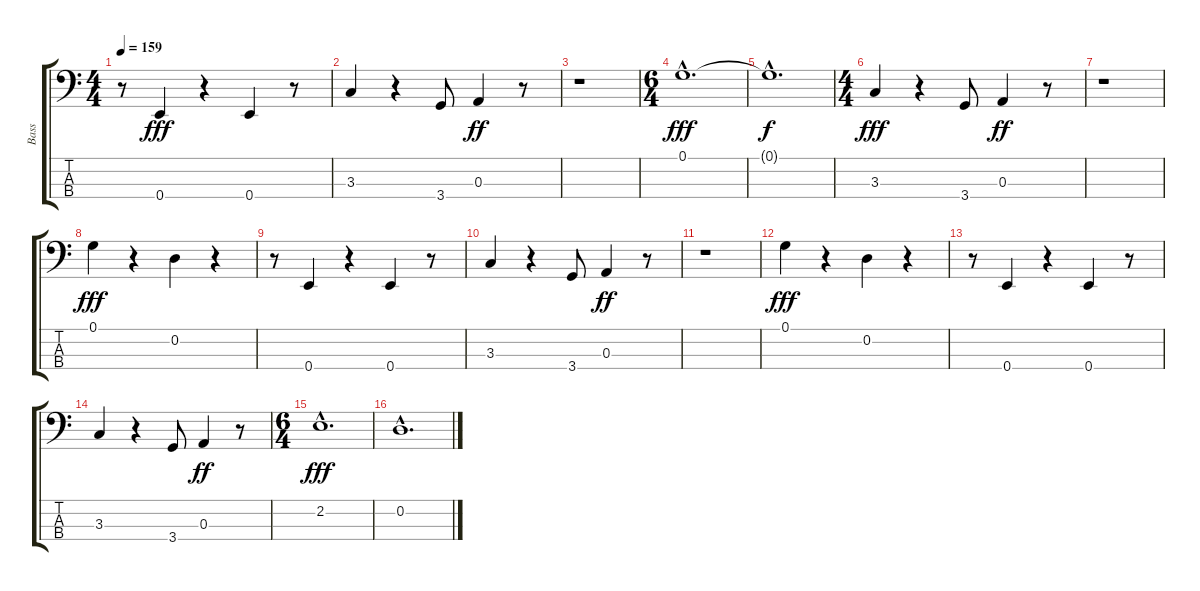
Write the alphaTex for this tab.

\track ("Bass" "Bass") {instrument electricbassfinger}
\staff {score tabs}
\tuning (G2 D2 A1 E1) {hide}
\ts (4 4)
\tempo 159
\clef f4
\ks c
r.8{dy fff} 0.4.4 r.4 0.4.4 r.8 |
3.3.4 r.4 3.4.8 0.3.4{dy ff} r.8 |
r.1 |
\ts (6 4)
0.1{hac}.1{d dy fff} |
0.1{hac t}.1{d dy f} |
\ts (4 4)
3.3.4{dy fff} r.4 3.4.8 0.3.4{dy ff} r.8 |
r.1 |
0.1.4{dy fff} r.4 0.2.4 r.4 |
r.8 0.4.4 r.4 0.4.4 r.8 |
3.3.4 r.4 3.4.8 0.3.4{dy ff} r.8 |
r.1 |
0.1.4{dy fff} r.4 0.2.4 r.4 |
r.8 0.4.4 r.4 0.4.4 r.8 |
3.3.4 r.4 3.4.8 0.3.4{dy ff} r.8 |
\ts (6 4)
2.2{hac}.1{d dy fff} |
0.2{hac}.1{d}
